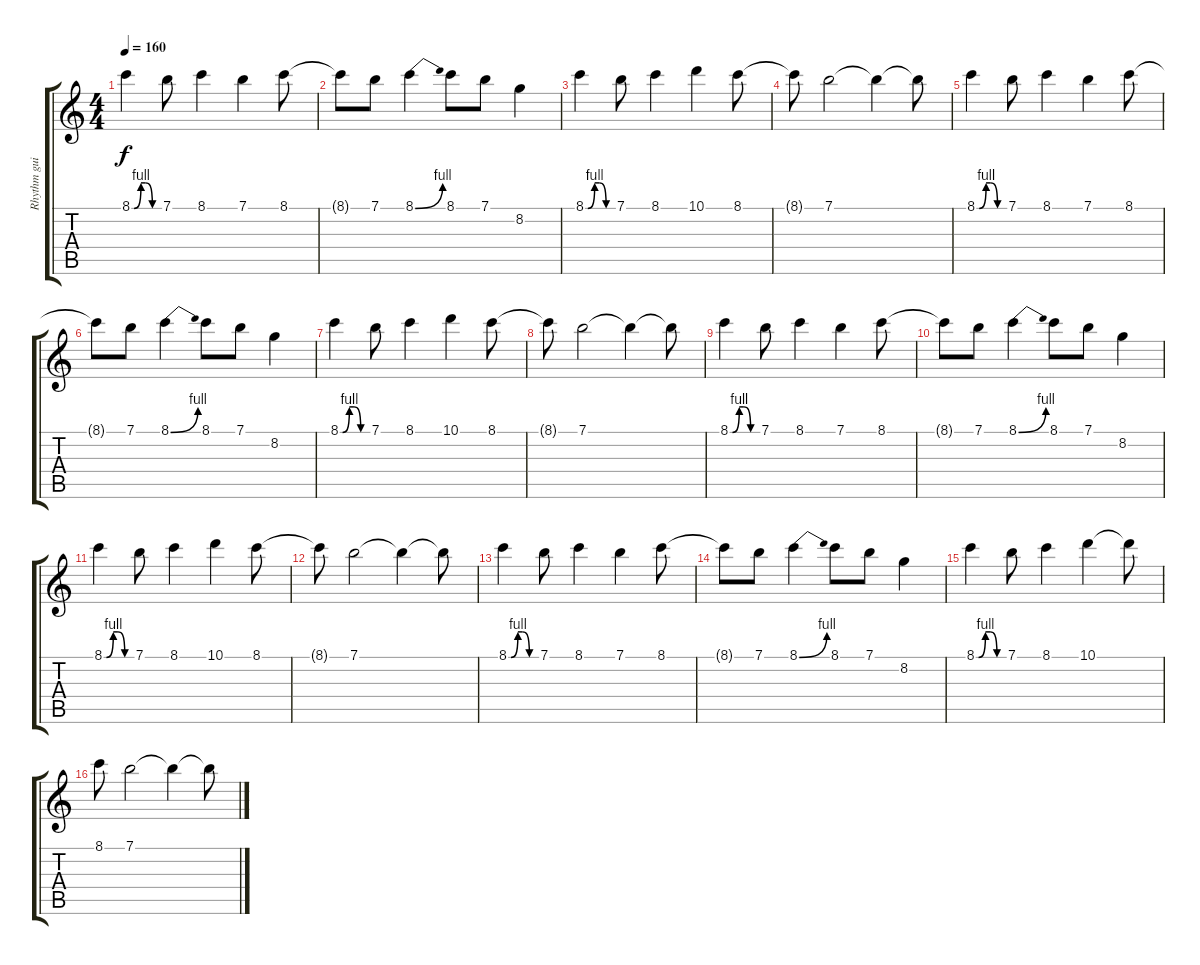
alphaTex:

\track ("Rhythm guitar" "Rhythm gui") {instrument distortionguitar}
\staff {score tabs}
\tuning (E4 B3 G3 D3 A2 E2) {hide}
\ts (4 4)
\tempo 160
\clef g2
\ks c
8.1{be (custom 0 0 5 0 20 4 30 4 45 0 60 0)}.4{dy f} 7.1.8 8.1.4 7.1.4 8.1.8 |
8.1{t}.8 7.1.8 8.1{be (bend 0 0 60 4)}.4 8.1.8 7.1.8 8.2.4 |
8.1{be (custom 0 0 5 0 20 4 30 4 45 0 60 0)}.4 7.1.8 8.1.4 10.1.4 8.1.8 |
8.1{t}.8 7.1.2 7.1{t}.4 7.1{t}.8 |
8.1{be (custom 0 0 5 0 20 4 30 4 45 0 60 0)}.4 7.1.8 8.1.4 7.1.4 8.1.8 |
8.1{t}.8 7.1.8 8.1{be (bend 0 0 60 4)}.4 8.1.8 7.1.8 8.2.4 |
8.1{be (custom 0 0 5 0 20 4 30 4 45 0 60 0)}.4 7.1.8 8.1.4 10.1.4 8.1.8 |
8.1{t}.8 7.1.2 7.1{t}.4 7.1{t}.8 |
8.1{be (custom 0 0 5 0 20 4 30 4 45 0 60 0)}.4 7.1.8 8.1.4 7.1.4 8.1.8 |
8.1{t}.8 7.1.8 8.1{be (bend 0 0 60 4)}.4 8.1.8 7.1.8 8.2.4 |
8.1{be (custom 0 0 5 0 20 4 30 4 45 0 60 0)}.4 7.1.8 8.1.4 10.1.4 8.1.8 |
8.1{t}.8 7.1.2 7.1{t}.4 7.1{t}.8 |
8.1{be (custom 0 0 5 0 20 4 30 4 45 0 60 0)}.4 7.1.8 8.1.4 7.1.4 8.1.8 |
8.1{t}.8 7.1.8 8.1{be (bend 0 0 60 4)}.4 8.1.8 7.1.8 8.2.4 |
8.1{be (custom 0 0 5 0 20 4 30 4 45 0 60 0)}.4 7.1.8 8.1.4 10.1.4 10.1{t}.8 |
8.1.8 7.1.2 7.1{t}.4 7.1{t}.8
